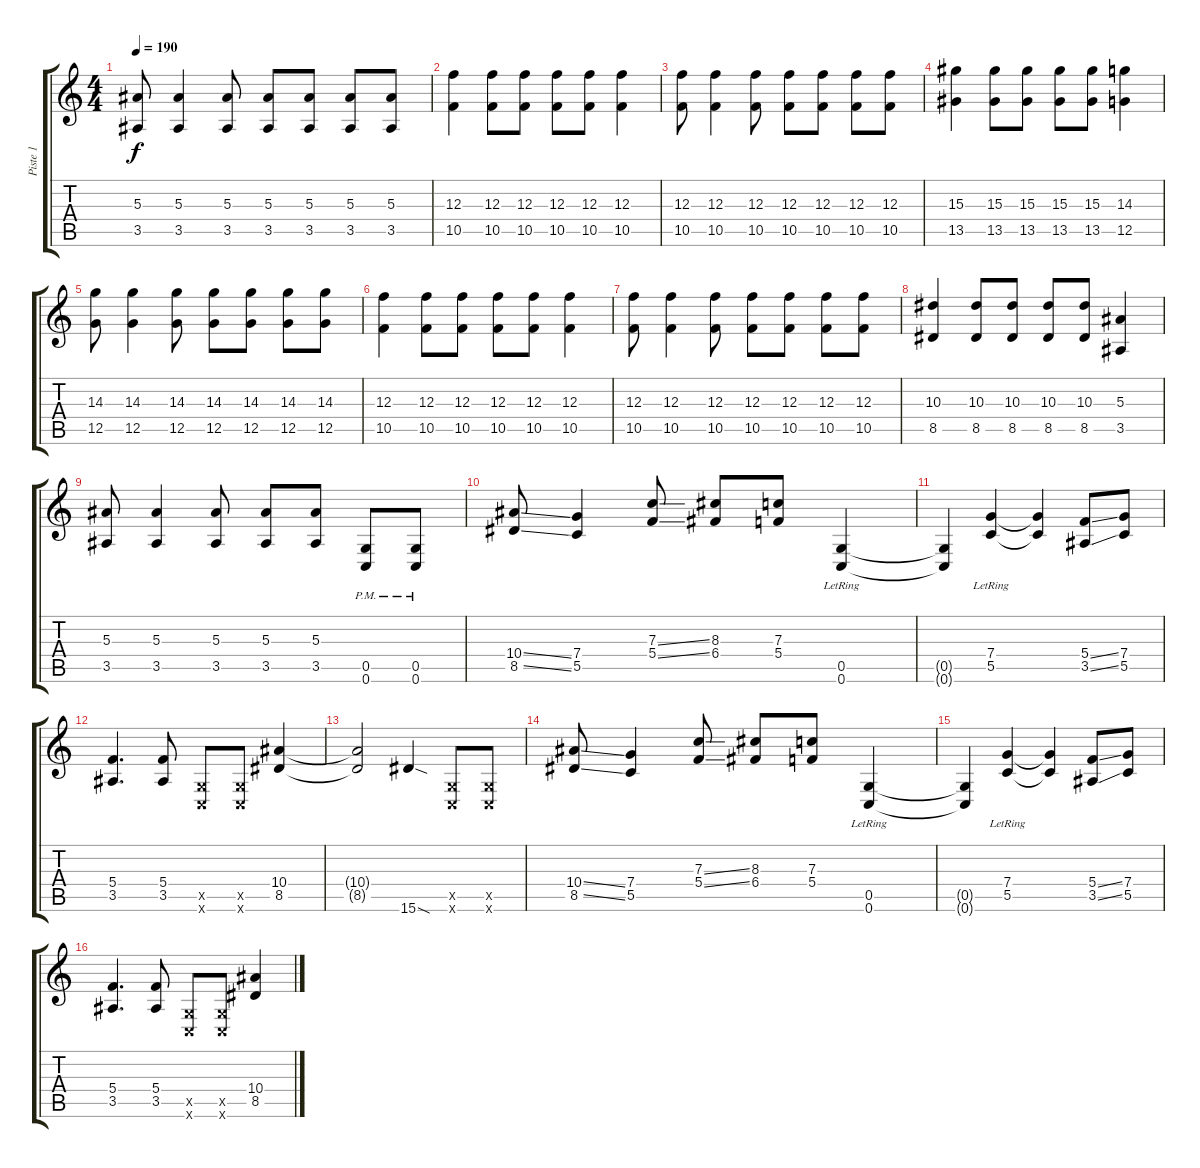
\track ("Piste 1" "Piste 1") {instrument distortionguitar}
\staff {score tabs}
\tuning (D4 A3 F3 C3 G2 C2) {hide}
\ts (4 4)
\tempo 190
\clef g2
\ks c
(5.3 3.5).8{dy f} (5.3 3.5).4 (5.3 3.5).8 (5.3 3.5).8 (5.3 3.5).8 (5.3 3.5).8 (5.3 3.5).8 |
(12.3 10.5).4 (12.3 10.5).8 (12.3 10.5).8 (12.3 10.5).8 (12.3 10.5).8 (12.3 10.5).4 |
(12.3 10.5).8 (12.3 10.5).4 (12.3 10.5).8 (12.3 10.5).8 (12.3 10.5).8 (12.3 10.5).8 (12.3 10.5).8 |
(15.3 13.5).4 (15.3 13.5).8 (15.3 13.5).8 (15.3 13.5).8 (15.3 13.5).8 (14.3 12.5).4 |
(14.3 12.5).8 (14.3 12.5).4 (14.3 12.5).8 (14.3 12.5).8 (14.3 12.5).8 (14.3 12.5).8 (14.3 12.5).8 |
(12.3 10.5).4 (12.3 10.5).8 (12.3 10.5).8 (12.3 10.5).8 (12.3 10.5).8 (12.3 10.5).4 |
(12.3 10.5).8 (12.3 10.5).4 (12.3 10.5).8 (12.3 10.5).8 (12.3 10.5).8 (12.3 10.5).8 (12.3 10.5).8 |
(10.3 8.5).4 (10.3 8.5).8 (10.3 8.5).8 (10.3 8.5).8 (10.3 8.5).8 (5.3 3.5).4 |
(5.3 3.5).8 (5.3 3.5).4 (5.3 3.5).8 (5.3 3.5).8 (5.3 3.5).8 (0.5{pm} 0.6{pm}).8 (0.5{pm} 0.6{pm}).8 |
(10.4{ss} 8.5{ss}).8 (7.4 5.5).4 (7.3{ss} 5.4{ss}).8 (8.3 6.4).8 (7.3 5.4).8 (0.5{lr} 0.6).4 |
(0.5{t} 0.6{t}).4 (7.4 5.5{lr}).4 (7.4{t} 5.5{t}).4 (5.4{ss} 3.5{ss}).8 (7.4 5.5).8 |
(5.4 3.5).4{d} (5.4 3.5).8 (0.5{x} 0.6{x}).8 (0.5{x} 0.6{x}).8 (10.4 8.5).4 |
(10.4{t} 8.5{t}).2 15.6{sod}.4 (0.5{x} 0.6{x}).8 (0.5{x} 0.6{x}).8 |
(10.4{ss} 8.5{ss}).8 (7.4 5.5).4 (7.3{ss} 5.4{ss}).8 (8.3 6.4).8 (7.3 5.4).8 (0.5{lr} 0.6).4 |
(0.5{t} 0.6{t}).4 (7.4 5.5{lr}).4 (7.4{t} 5.5{t}).4 (5.4{ss} 3.5{ss}).8 (7.4 5.5).8 |
(5.4 3.5).4{d} (5.4 3.5).8 (0.5{x} 0.6{x}).8 (0.5{x} 0.6{x}).8 (10.4 8.5).4
